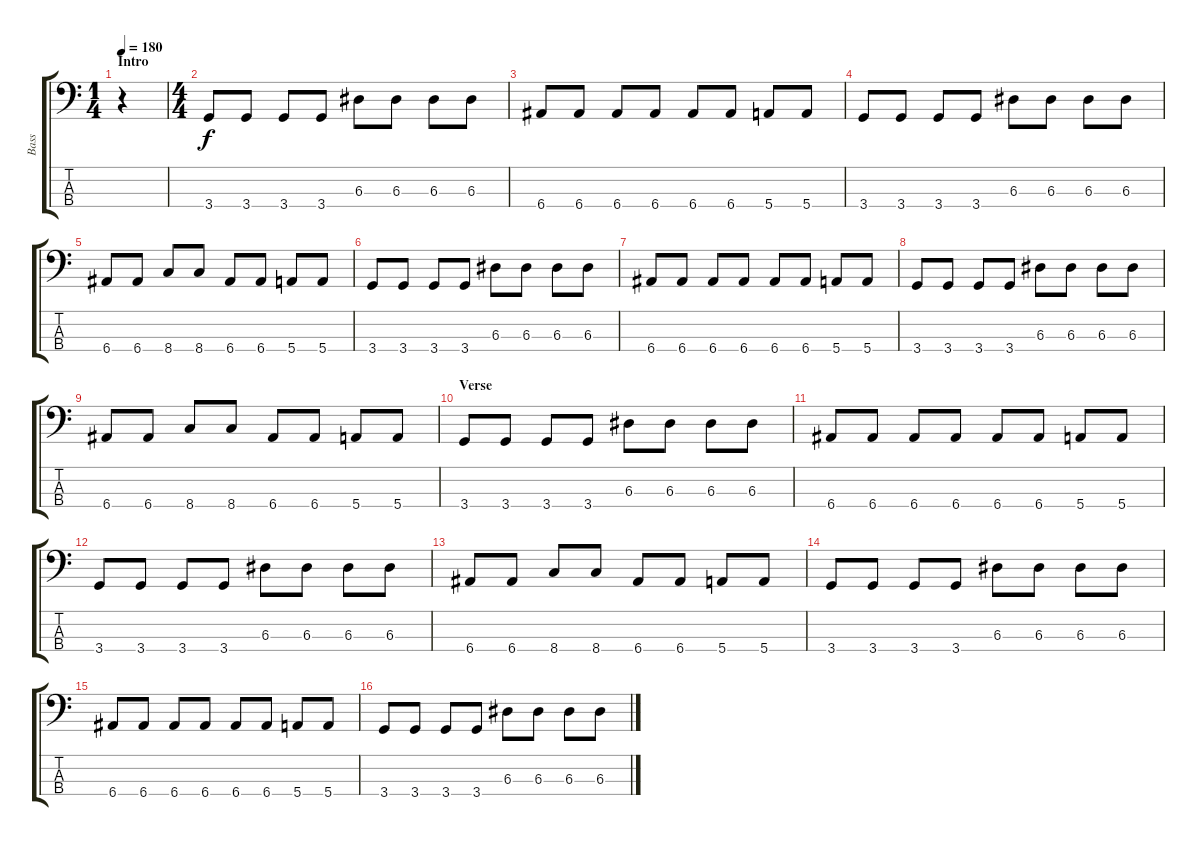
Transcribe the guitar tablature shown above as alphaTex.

\track ("Bass" "Bass") {instrument electricbasspick}
\staff {score tabs}
\tuning (G2 D2 A1 E1) {hide}
\ts (1 4)
\section ("" "Intro")
\tempo 180
\clef f4
\ks c
r.4{dy f instrument electricbasspick} |
\ts (4 4)
3.4.8 3.4.8 3.4.8 3.4.8 6.3.8 6.3.8 6.3.8 6.3.8 |
6.4.8 6.4.8 6.4.8 6.4.8 6.4.8 6.4.8 5.4.8 5.4.8 |
3.4.8 3.4.8 3.4.8 3.4.8 6.3.8 6.3.8 6.3.8 6.3.8 |
6.4.8 6.4.8 8.4.8 8.4.8 6.4.8 6.4.8 5.4.8 5.4.8 |
3.4.8 3.4.8 3.4.8 3.4.8 6.3.8 6.3.8 6.3.8 6.3.8 |
6.4.8 6.4.8 6.4.8 6.4.8 6.4.8 6.4.8 5.4.8 5.4.8 |
3.4.8 3.4.8 3.4.8 3.4.8 6.3.8 6.3.8 6.3.8 6.3.8 |
6.4.8 6.4.8 8.4.8 8.4.8 6.4.8 6.4.8 5.4.8 5.4.8 |
\section ("" "Verse")
3.4.8 3.4.8 3.4.8 3.4.8 6.3.8 6.3.8 6.3.8 6.3.8 |
6.4.8 6.4.8 6.4.8 6.4.8 6.4.8 6.4.8 5.4.8 5.4.8 |
3.4.8 3.4.8 3.4.8 3.4.8 6.3.8 6.3.8 6.3.8 6.3.8 |
6.4.8 6.4.8 8.4.8 8.4.8 6.4.8 6.4.8 5.4.8 5.4.8 |
3.4.8 3.4.8 3.4.8 3.4.8 6.3.8 6.3.8 6.3.8 6.3.8 |
6.4.8 6.4.8 6.4.8 6.4.8 6.4.8 6.4.8 5.4.8 5.4.8 |
3.4.8 3.4.8 3.4.8 3.4.8 6.3.8 6.3.8 6.3.8 6.3.8
